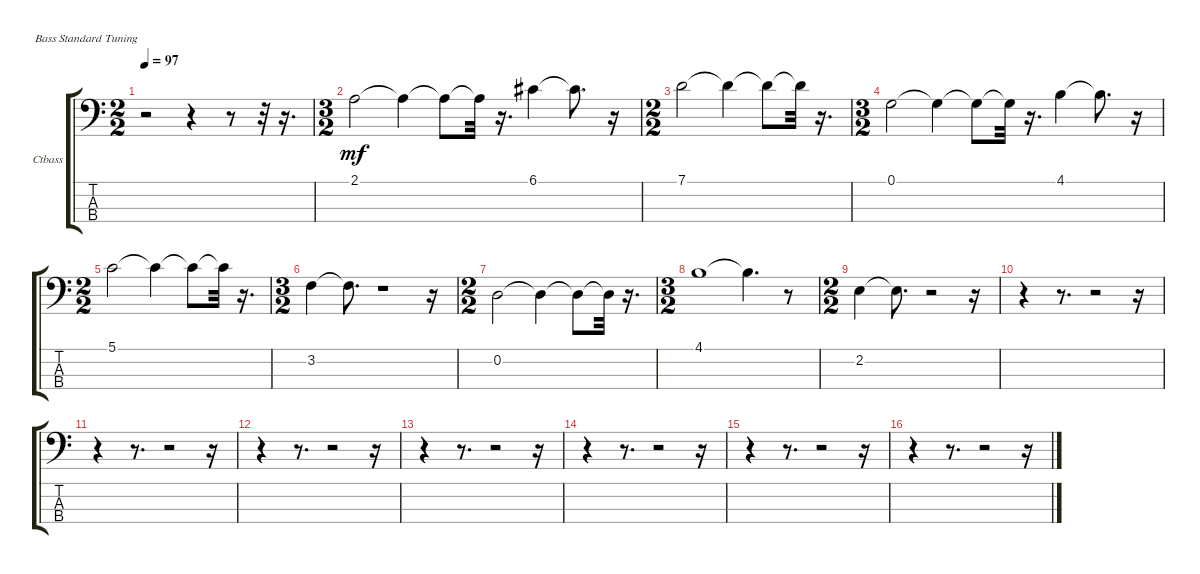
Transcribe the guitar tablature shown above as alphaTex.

\bracketExtendMode groupsimilarinstruments
\firstSystemTrackNameOrientation horizontal
\otherSystemsTrackNameOrientation horizontal
\track ("String 3" "Ctbass") {instrument contrabass}
\staff {score tabs}
\tuning (G2 D2 A1 E1)
\ts (2 2)
\tempo 97
\clef f4
\ks c
r.2{dy mf} r.4 r.8 r.32 r.16{d} |
\ts (3 2)
2.1.2 2.1{t}.4 2.1{t}.8 2.1{t}.32 r.16{d} 6.1.4 6.1{t}.8{d} r.16 |
\ts (2 2)
7.1.2 7.1{t}.4 7.1{t}.8 7.1{t}.32 r.16{d} |
\ts (3 2)
0.1.2 0.1{t}.4 0.1{t}.8 0.1{t}.32 r.16{d} 4.1.4 4.1{t}.8{d} r.16 |
\ts (2 2)
5.1.2 5.1{t}.4 5.1{t}.8 5.1{t}.32 r.16{d} |
\ts (3 2)
3.2.4 3.2{t}.8{d} r.1 r.16 |
\ts (2 2)
0.2.2 0.2{t}.4 0.2{t}.8 0.2{t}.32 r.16{d} |
\ts (3 2)
4.1.1 4.1{t}.4{d} r.8 |
\ts (2 2)
2.2.4 2.2{t}.8{d} r.2 r.16 |
r.4 r.8{d} r.2 r.16 |
r.4 r.8{d} r.2 r.16 |
r.4 r.8{d} r.2 r.16 |
r.4 r.8{d} r.2 r.16 |
r.4 r.8{d} r.2 r.16 |
r.4 r.8{d} r.2 r.16 |
r.4 r.8{d} r.2 r.16
